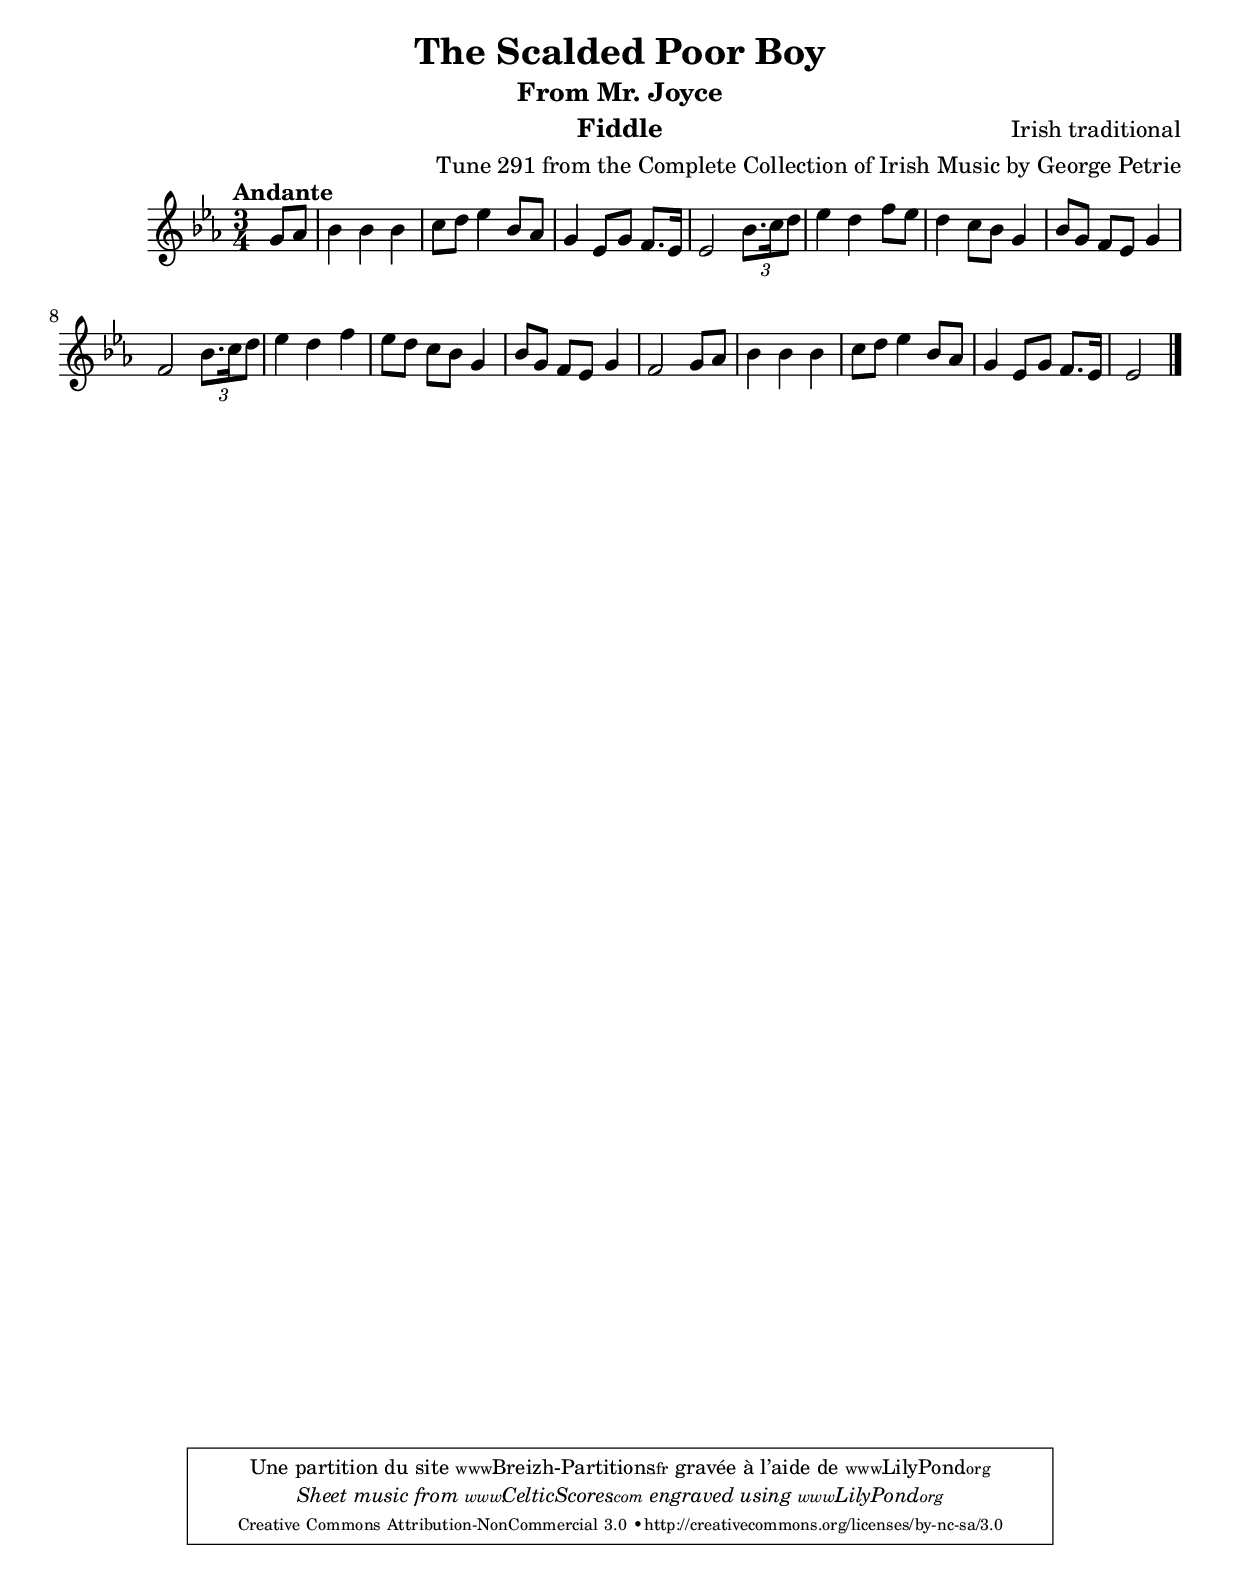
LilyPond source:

% Noted by George Petrie, LL.D., R.H.A. (1789−1866)
% Edited from the original manuscripts by Charles Villiers Standford (1902)
% Transcripted by Breizh Partitions (2013)
% http://www.breizh-partitions.fr

\version "2.12.3"

\paper {
	top-margin = 2 \cm
	bottom-margin = 2 \cm
}

\header {
title = "The Scalded Poor Boy"
subtitle = "From Mr. Joyce"
arranger = "Tune 291 from the Complete Collection of Irish Music by George Petrie"
instrument = "Fiddle"
composer = "Irish traditional"
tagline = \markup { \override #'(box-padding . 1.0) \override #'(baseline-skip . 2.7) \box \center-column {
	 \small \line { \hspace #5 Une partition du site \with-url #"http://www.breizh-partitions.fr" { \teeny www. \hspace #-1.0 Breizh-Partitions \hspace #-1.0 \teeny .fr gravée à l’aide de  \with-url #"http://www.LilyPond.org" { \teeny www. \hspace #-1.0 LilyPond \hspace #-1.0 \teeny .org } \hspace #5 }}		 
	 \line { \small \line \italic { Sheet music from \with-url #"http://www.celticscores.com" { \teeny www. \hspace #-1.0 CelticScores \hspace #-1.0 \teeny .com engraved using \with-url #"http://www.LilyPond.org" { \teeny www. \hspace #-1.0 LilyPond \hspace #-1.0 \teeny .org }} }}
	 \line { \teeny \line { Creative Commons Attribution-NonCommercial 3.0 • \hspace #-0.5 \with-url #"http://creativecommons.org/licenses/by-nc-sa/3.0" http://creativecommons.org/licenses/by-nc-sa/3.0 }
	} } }
}


main = {
% 	\tempo 4. = 50
 	\tempo "Andante"
% 	\once \override Score.MetronomeMark #'transparent = ##t

	
	\partial 4 g8 aes
	|
	bes 4 bes bes
	|
	c'8 d' ees'4 bes8 aes
	|
	g4 ees8 g f8. ees16
	|
	ees2 \times 2/3 {bes8. c'16 d'8}
	|
	
	ees'4 d' f'8 ees'
	|
	d'4 c'8 [bes] g4
	|
	bes8 [g] f ees g4
	|
	f2 \times 2/3 {bes8. c'16 d'8}
	|

	ees'4 d' f'4
	|	
	ees'8 [d'] c' [bes] g4 
	|
	bes8 [g] f ees g4
	|
	f2 g8 aes
	|
	
	bes 4 bes bes
	|
	c'8 d' ees'4 bes8 aes
	|
	g4 ees8 [g] f8. [ees16]
	|
	\partial 2 ees2
	|
		
	
	\bar "|."
	
}



\score  {
\new Staff  <<
    \time 3/4  
    \clef "G"
    \key ees \major
    \set Staff.midiInstrument = "violin"
	\transpose a a'{
    \main
}
>>

\layout  { }
\midi  { }
}
